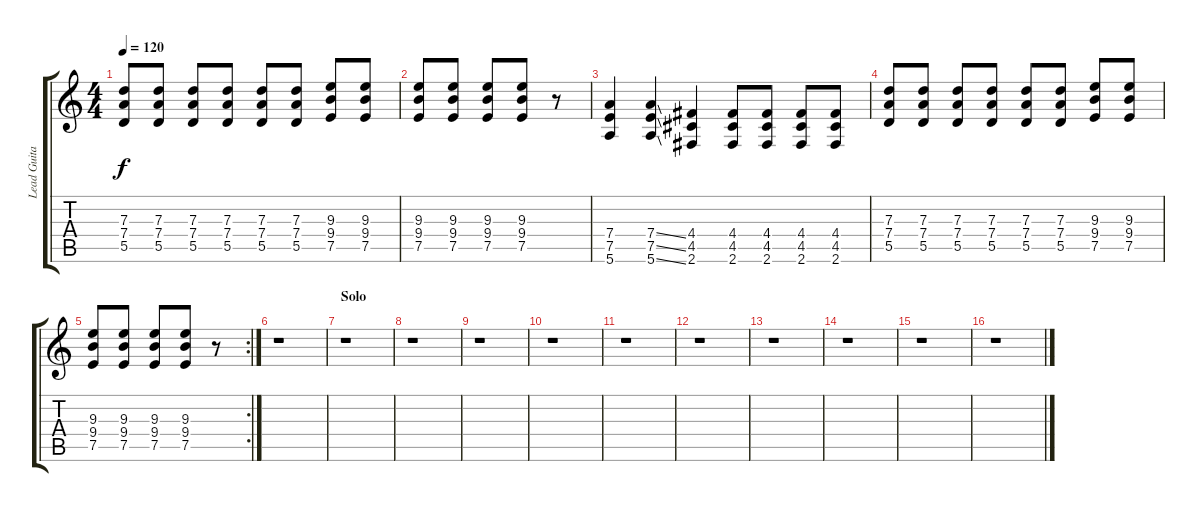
\track ("Lead Guitar" "Lead Guita") {instrument overdrivenguitar}
\staff {score tabs}
\tuning (E4 B3 G3 D3 A2 E2) {hide}
\ts (4 4)
\tempo 120
\clef g2
\ks c
(7.3 7.4 5.5).8{dy f} (7.3 7.4 5.5).8 (7.3 7.4 5.5).8 (7.3 7.4 5.5).8 (7.3 7.4 5.5).8 (7.3 7.4 5.5).8 (9.3 9.4 7.5).8 (9.3 9.4 7.5).8 |
(9.3 9.4 7.5).8 (9.3 9.4 7.5).8 (9.3 9.4 7.5).8 (9.3 9.4 7.5).8 r.8 |
(7.4 7.5 5.6).4 (7.4{ss} 7.5{ss} 5.6{ss}).4 (4.4 4.5 2.6).4 (4.4 4.5 2.6).8 (4.4 4.5 2.6).8 (4.4 4.5 2.6).8 (4.4 4.5 2.6).8 |
(7.3 7.4 5.5).8 (7.3 7.4 5.5).8 (7.3 7.4 5.5).8 (7.3 7.4 5.5).8 (7.3 7.4 5.5).8 (7.3 7.4 5.5).8 (9.3 9.4 7.5).8 (9.3 9.4 7.5).8 |
\rc 2
(9.3 9.4 7.5).8 (9.3 9.4 7.5).8 (9.3 9.4 7.5).8 (9.3 9.4 7.5).8 r.8 |
r.1 |
\section ("" "Solo")
r.1 |
r.1 |
r.1 |
r.1 |
r.1 |
r.1 |
r.1 |
r.1 |
r.1 |
r.1
